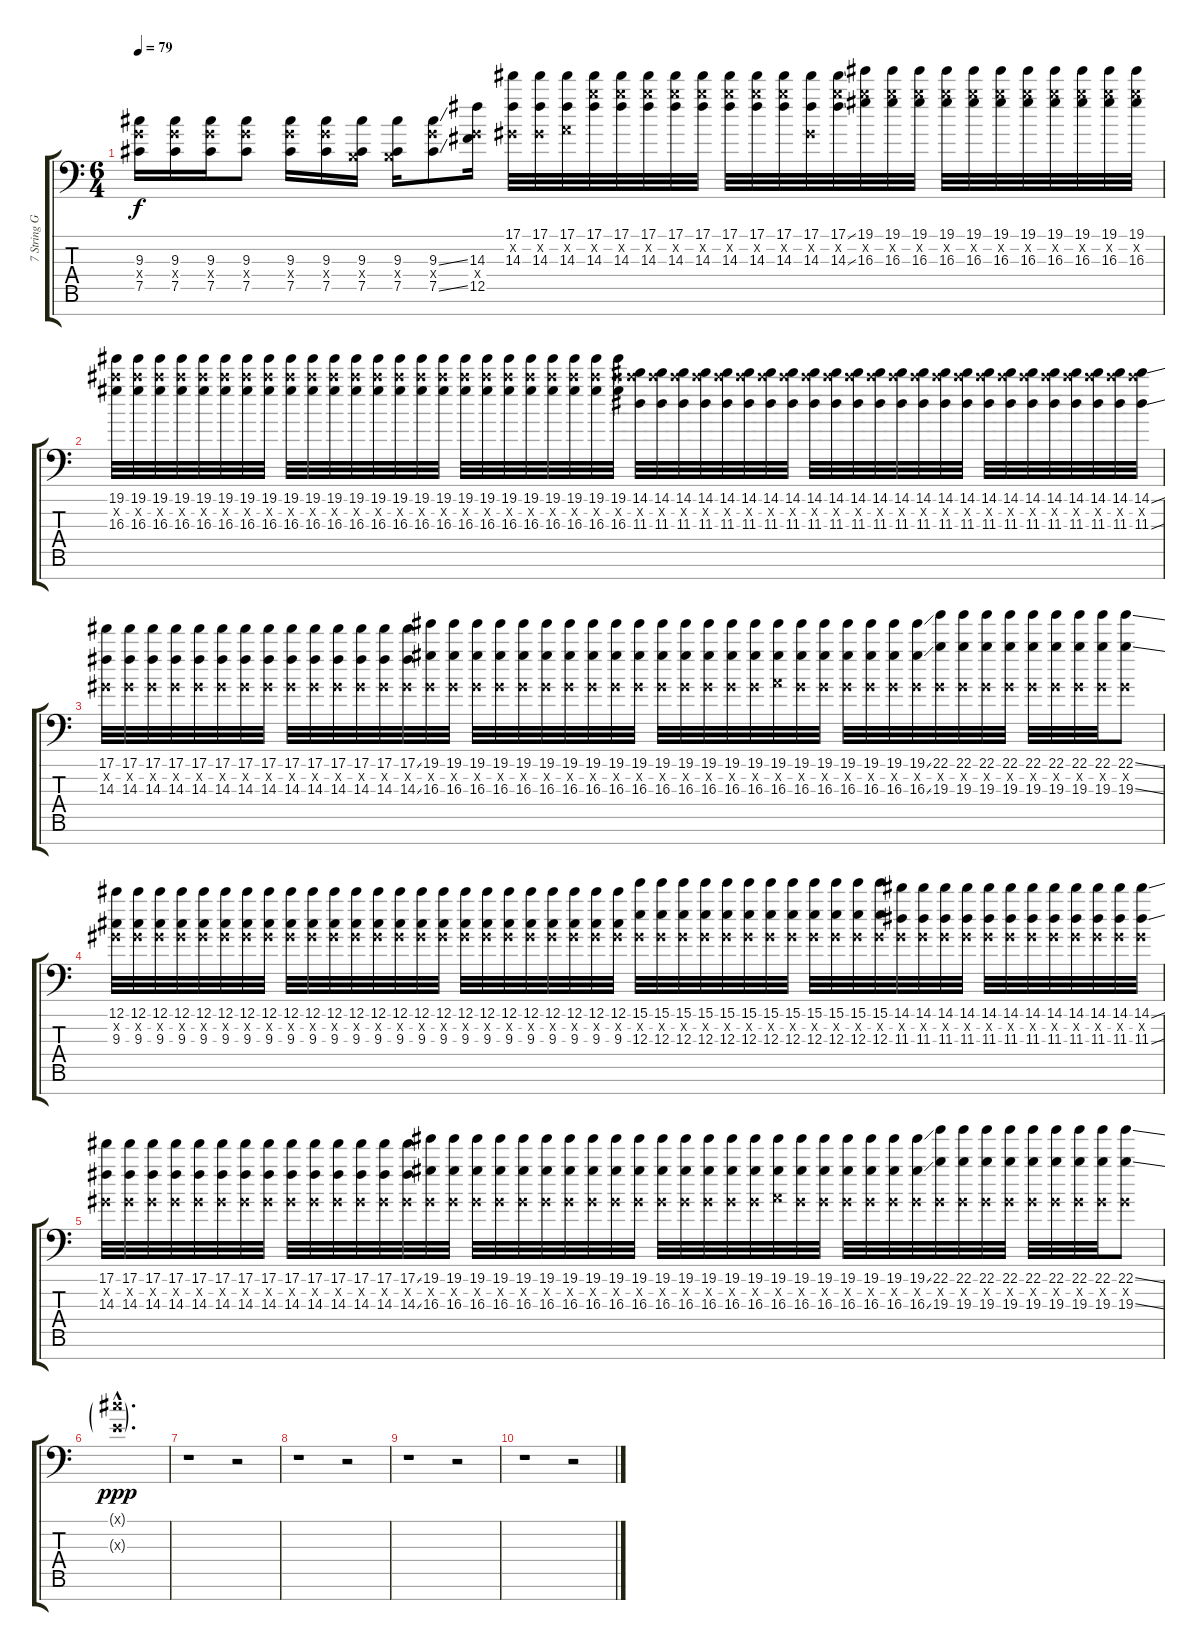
\track ("7 String Guitar Fills" "7 String G") {instrument overdrivenguitar}
\staff {score tabs}
\tuning (Db4 Ab3 E3 B2 Gb2 B1 Gb1) {hide}
\ts (6 4)
\tempo 79
\clef f4
\ks c
(9.3 8.4{x} 7.5).16{dy f} (9.3 8.4{x} 7.5).16 (9.3 8.4{x} 7.5).16 (9.3 8.4{x} 7.5).8 (9.3 8.4{x} 7.5).16 (9.3 8.4{x} 7.5).16 (9.3 0.4{x} 7.5).16 (9.3 0.4{x} 7.5).16 (9.3{ss} 8.4{x} 7.5{ss}).8 (14.3 8.4{x} 12.5).16 (17.1 0.2{x} 14.3).32{volume 11} (17.1 0.2{x} 14.3).32 (17.1 1.2{x} 14.3).32 (17.1 15.2{x} 14.3).32 (17.1 15.2{x} 14.3).32 (17.1 15.2{x} 14.3).32 (17.1 15.2{x} 14.3).32 (17.1 15.2{x} 14.3).32 (17.1 15.2{x} 14.3).32 (17.1 15.2{x} 14.3).32 (17.1 15.2{x} 14.3).32 (17.1 0.2{x} 14.3).32 (17.1{ss} 15.2{x} 14.3{ss}).32 (19.1 15.2{x} 16.3).32 (19.1 15.2{x} 16.3).32 (19.1 15.2{x} 16.3).32 (19.1 15.2{x} 16.3).32 (19.1 15.2{x} 16.3).32 (19.1 15.2{x} 16.3).32 (19.1 15.2{x} 16.3).32 (19.1 15.2{x} 16.3).32 (19.1 15.2{x} 16.3).32 (19.1 15.2{x} 16.3).32 (19.1 15.2{x} 16.3).32 |
(19.1 17.2{x} 16.3).32 (19.1 17.2{x} 16.3).32 (19.1 17.2{x} 16.3).32 (19.1 17.2{x} 16.3).32 (19.1 17.2{x} 16.3).32 (19.1 17.2{x} 16.3).32 (19.1 17.2{x} 16.3).32 (19.1 17.2{x} 16.3).32 (19.1 17.2{x} 16.3).32 (19.1 17.2{x} 16.3).32 (19.1 17.2{x} 16.3).32 (19.1 17.2{x} 16.3).32 (19.1 17.2{x} 16.3).32 (19.1 17.2{x} 16.3).32 (19.1 17.2{x} 16.3).32 (19.1 17.2{x} 16.3).32 (19.1 17.2{x} 16.3).32 (19.1 17.2{x} 16.3).32 (19.1 17.2{x} 16.3).32 (19.1 17.2{x} 16.3).32 (19.1 17.2{x} 16.3).32 (19.1 17.2{x} 16.3).32 (19.1 17.2{x} 16.3).32 (19.1 17.2{x} 16.3).32 (14.1 17.2{x} 11.3).32 (14.1 17.2{x} 11.3).32 (14.1 17.2{x} 11.3).32 (14.1 17.2{x} 11.3).32 (14.1 17.2{x} 11.3).32 (14.1 17.2{x} 11.3).32 (14.1 17.2{x} 11.3).32 (14.1 17.2{x} 11.3).32 (14.1 17.2{x} 11.3).32 (14.1 17.2{x} 11.3).32 (14.1 17.2{x} 11.3).32 (14.1 17.2{x} 11.3).32 (14.1 17.2{x} 11.3).32 (14.1 17.2{x} 11.3).32 (14.1 17.2{x} 11.3).32 (14.1 17.2{x} 11.3).32 (14.1 17.2{x} 11.3).32 (14.1 17.2{x} 11.3).32 (14.1 17.2{x} 11.3).32 (14.1 17.2{x} 11.3).32 (14.1 17.2{x} 11.3).32 (14.1 17.2{x} 11.3).32 (14.1 17.2{x} 11.3).32 (14.1{ss} 17.2{x} 11.3{ss}).32 |
(17.1 0.2{x} 14.3).32 (17.1 0.2{x} 14.3).32 (17.1 0.2{x} 14.3).32 (17.1 0.2{x} 14.3).32 (17.1 0.2{x} 14.3).32 (17.1 0.2{x} 14.3).32 (17.1 0.2{x} 14.3).32 (17.1 0.2{x} 14.3).32 (17.1 0.2{x} 14.3).32 (17.1 0.2{x} 14.3).32 (17.1 0.2{x} 14.3).32 (17.1 0.2{x} 14.3).32 (17.1 0.2{x} 14.3).32 (17.1{ss} 0.2{x} 14.3{ss}).32 (19.1 0.2{x} 16.3).32 (19.1 0.2{x} 16.3).32 (19.1 0.2{x} 16.3).32 (19.1 0.2{x} 16.3).32 (19.1 0.2{x} 16.3).32 (19.1 0.2{x} 16.3).32 (19.1 0.2{x} 16.3).32 (19.1 0.2{x} 16.3).32 (19.1 0.2{x} 16.3).32 (19.1 0.2{x} 16.3).32 (19.1 0.2{x} 16.3).32 (19.1 0.2{x} 16.3).32 (19.1 0.2{x} 16.3).32 (19.1 0.2{x} 16.3).32 (19.1 0.2{x} 16.3).32 (19.1 1.2{x} 16.3).32 (19.1 0.2{x} 16.3).32 (19.1 0.2{x} 16.3).32 (19.1 0.2{x} 16.3).32 (19.1 0.2{x} 16.3).32 (19.1 0.2{x} 16.3).32 (19.1{ss} 0.2{x} 16.3{ss}).32 (22.1 0.2{x} 19.3).32 (22.1 0.2{x} 19.3).32 (22.1 0.2{x} 19.3).32 (22.1 0.2{x} 19.3).32 (22.1 0.2{x} 19.3).32 (22.1 0.2{x} 19.3).32 (22.1 0.2{x} 19.3).32 (22.1 0.2{x} 19.3).32 (22.1{ss} 0.2{x} 19.3{ss}).8 |
(12.1 0.2{x} 9.3).32 (12.1 0.2{x} 9.3).32 (12.1 0.2{x} 9.3).32 (12.1 0.2{x} 9.3).32 (12.1 0.2{x} 9.3).32 (12.1 0.2{x} 9.3).32 (12.1 0.2{x} 9.3).32 (12.1 0.2{x} 9.3).32 (12.1 0.2{x} 9.3).32 (12.1 0.2{x} 9.3).32 (12.1 0.2{x} 9.3).32 (12.1 0.2{x} 9.3).32 (12.1 0.2{x} 9.3).32 (12.1 0.2{x} 9.3).32 (12.1 0.2{x} 9.3).32 (12.1 0.2{x} 9.3).32 (12.1 0.2{x} 9.3).32 (12.1 0.2{x} 9.3).32 (12.1 0.2{x} 9.3).32 (12.1 0.2{x} 9.3).32 (12.1 0.2{x} 9.3).32 (12.1 0.2{x} 9.3).32 (12.1 0.2{x} 9.3).32 (12.1 0.2{x} 9.3).32 (15.1 0.2{x} 12.3).32 (15.1 0.2{x} 12.3).32 (15.1 0.2{x} 12.3).32 (15.1 0.2{x} 12.3).32 (15.1 0.2{x} 12.3).32 (15.1 0.2{x} 12.3).32 (15.1 0.2{x} 12.3).32 (15.1 0.2{x} 12.3).32 (15.1 0.2{x} 12.3).32 (15.1 0.2{x} 12.3).32 (15.1 0.2{x} 12.3).32 (15.1 0.2{x} 12.3).32 (14.1 0.2{x} 11.3).32 (14.1 0.2{x} 11.3).32 (14.1 0.2{x} 11.3).32 (14.1 0.2{x} 11.3).32 (14.1 0.2{x} 11.3).32 (14.1 0.2{x} 11.3).32 (14.1 0.2{x} 11.3).32 (14.1 0.2{x} 11.3).32 (14.1 0.2{x} 11.3).32 (14.1 0.2{x} 11.3).32 (14.1 0.2{x} 11.3).32 (14.1{ss} 0.2{x} 11.3{ss}).32 |
(17.1 0.2{x} 14.3).32 (17.1 0.2{x} 14.3).32 (17.1 0.2{x} 14.3).32 (17.1 0.2{x} 14.3).32 (17.1 0.2{x} 14.3).32 (17.1 0.2{x} 14.3).32 (17.1 0.2{x} 14.3).32 (17.1 0.2{x} 14.3).32 (17.1 0.2{x} 14.3).32 (17.1 0.2{x} 14.3).32 (17.1 0.2{x} 14.3).32 (17.1 0.2{x} 14.3).32 (17.1 0.2{x} 14.3).32 (17.1{ss} 0.2{x} 14.3{ss}).32 (19.1 0.2{x} 16.3).32 (19.1 0.2{x} 16.3).32 (19.1 0.2{x} 16.3).32 (19.1 0.2{x} 16.3).32 (19.1 0.2{x} 16.3).32 (19.1 0.2{x} 16.3).32 (19.1 0.2{x} 16.3).32 (19.1 0.2{x} 16.3).32 (19.1 0.2{x} 16.3).32 (19.1 0.2{x} 16.3).32 (19.1 0.2{x} 16.3).32 (19.1 0.2{x} 16.3).32 (19.1 0.2{x} 16.3).32 (19.1 0.2{x} 16.3).32 (19.1 0.2{x} 16.3).32 (19.1 1.2{x} 16.3).32 (19.1 0.2{x} 16.3).32 (19.1 0.2{x} 16.3).32 (19.1 0.2{x} 16.3).32 (19.1 0.2{x} 16.3).32 (19.1 0.2{x} 16.3).32 (19.1{ss} 0.2{x} 16.3{ss}).32 (22.1 0.2{x} 19.3).32 (22.1 0.2{x} 19.3).32 (22.1 0.2{x} 19.3).32 (22.1 0.2{x} 19.3).32 (22.1 0.2{x} 19.3).32 (22.1 0.2{x} 19.3).32 (22.1 0.2{x} 19.3).32 (22.1 0.2{x} 19.3).32 (22.1{ss} 0.2{x} 19.3{ss}).8 |
(0.1{g hac x} 0.3{g hac x}).1{d dy ppp} |
r.1 r.2 |
r.1 r.2 |
r.1 r.2 |
r.1 r.2
